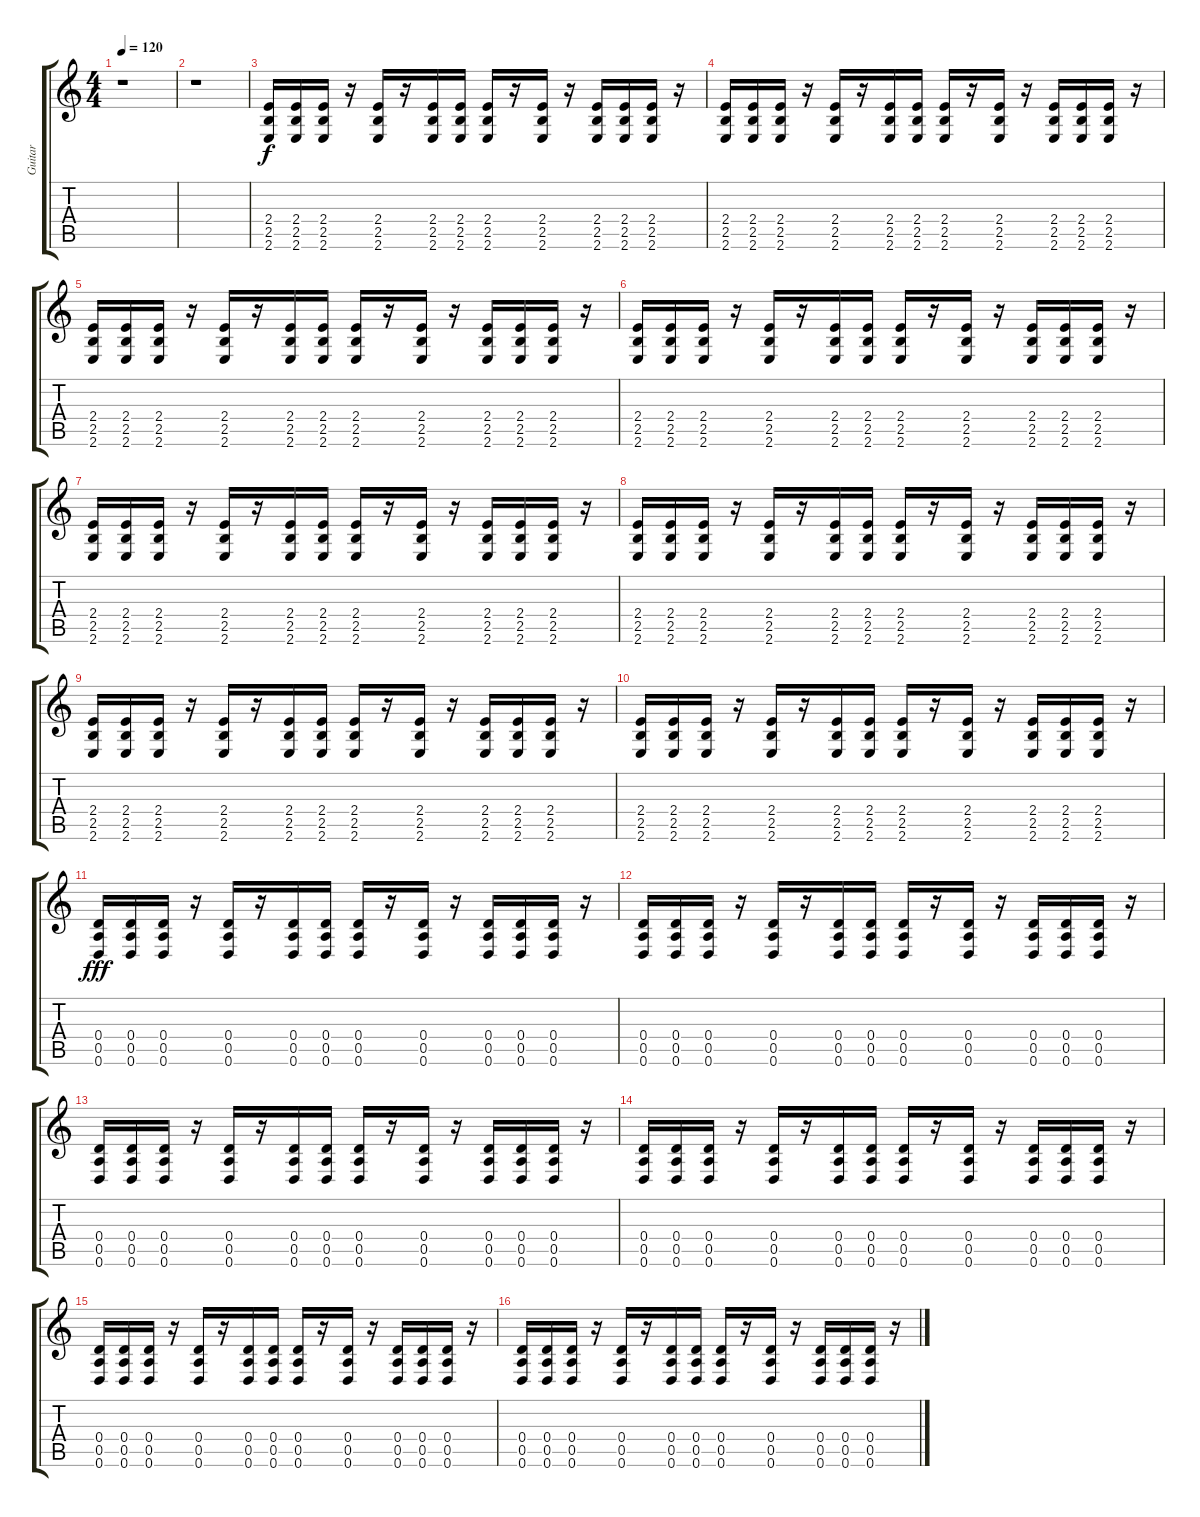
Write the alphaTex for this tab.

\track ("Guitar" "Guitar") {instrument distortionguitar}
\staff {score tabs}
\tuning (E4 B3 G3 D3 A2 D2) {hide}
\ts (4 4)
\tempo 120
\clef g2
\ks c
r.1{dy f} |
r.1 |
(2.4 2.5 2.6).16 (2.4 2.5 2.6).16 (2.4 2.5 2.6).16 r.16 (2.4 2.5 2.6).16 r.16 (2.4 2.5 2.6).16 (2.4 2.5 2.6).16 (2.4 2.5 2.6).16 r.16 (2.4 2.5 2.6).16 r.16 (2.4 2.5 2.6).16 (2.4 2.5 2.6).16 (2.4 2.5 2.6).16 r.16 |
(2.4 2.5 2.6).16 (2.4 2.5 2.6).16 (2.4 2.5 2.6).16 r.16 (2.4 2.5 2.6).16 r.16 (2.4 2.5 2.6).16 (2.4 2.5 2.6).16 (2.4 2.5 2.6).16 r.16 (2.4 2.5 2.6).16 r.16 (2.4 2.5 2.6).16 (2.4 2.5 2.6).16 (2.4 2.5 2.6).16 r.16 |
(2.4 2.5 2.6).16 (2.4 2.5 2.6).16 (2.4 2.5 2.6).16 r.16 (2.4 2.5 2.6).16 r.16 (2.4 2.5 2.6).16 (2.4 2.5 2.6).16 (2.4 2.5 2.6).16 r.16 (2.4 2.5 2.6).16 r.16 (2.4 2.5 2.6).16 (2.4 2.5 2.6).16 (2.4 2.5 2.6).16 r.16 |
(2.4 2.5 2.6).16 (2.4 2.5 2.6).16 (2.4 2.5 2.6).16 r.16 (2.4 2.5 2.6).16 r.16 (2.4 2.5 2.6).16 (2.4 2.5 2.6).16 (2.4 2.5 2.6).16 r.16 (2.4 2.5 2.6).16 r.16 (2.4 2.5 2.6).16 (2.4 2.5 2.6).16 (2.4 2.5 2.6).16 r.16 |
(2.4 2.5 2.6).16 (2.4 2.5 2.6).16 (2.4 2.5 2.6).16 r.16 (2.4 2.5 2.6).16 r.16 (2.4 2.5 2.6).16 (2.4 2.5 2.6).16 (2.4 2.5 2.6).16 r.16 (2.4 2.5 2.6).16 r.16 (2.4 2.5 2.6).16 (2.4 2.5 2.6).16 (2.4 2.5 2.6).16 r.16 |
(2.4 2.5 2.6).16 (2.4 2.5 2.6).16 (2.4 2.5 2.6).16 r.16 (2.4 2.5 2.6).16 r.16 (2.4 2.5 2.6).16 (2.4 2.5 2.6).16 (2.4 2.5 2.6).16 r.16 (2.4 2.5 2.6).16 r.16 (2.4 2.5 2.6).16 (2.4 2.5 2.6).16 (2.4 2.5 2.6).16 r.16 |
(2.4 2.5 2.6).16 (2.4 2.5 2.6).16 (2.4 2.5 2.6).16 r.16 (2.4 2.5 2.6).16 r.16 (2.4 2.5 2.6).16 (2.4 2.5 2.6).16 (2.4 2.5 2.6).16 r.16 (2.4 2.5 2.6).16 r.16 (2.4 2.5 2.6).16 (2.4 2.5 2.6).16 (2.4 2.5 2.6).16 r.16 |
(2.4 2.5 2.6).16 (2.4 2.5 2.6).16 (2.4 2.5 2.6).16 r.16 (2.4 2.5 2.6).16 r.16 (2.4 2.5 2.6).16 (2.4 2.5 2.6).16 (2.4 2.5 2.6).16 r.16 (2.4 2.5 2.6).16 r.16 (2.4 2.5 2.6).16 (2.4 2.5 2.6).16 (2.4 2.5 2.6).16 r.16 |
(0.4 0.5 0.6).16{dy fff} (0.4 0.5 0.6).16 (0.4 0.5 0.6).16 r.16 (0.4 0.5 0.6).16 r.16 (0.4 0.5 0.6).16 (0.4 0.5 0.6).16 (0.4 0.5 0.6).16 r.16 (0.4 0.5 0.6).16 r.16 (0.4 0.5 0.6).16 (0.4 0.5 0.6).16 (0.4 0.5 0.6).16 r.16 |
(0.4 0.5 0.6).16 (0.4 0.5 0.6).16 (0.4 0.5 0.6).16 r.16 (0.4 0.5 0.6).16 r.16 (0.4 0.5 0.6).16 (0.4 0.5 0.6).16 (0.4 0.5 0.6).16 r.16 (0.4 0.5 0.6).16 r.16 (0.4 0.5 0.6).16 (0.4 0.5 0.6).16 (0.4 0.5 0.6).16 r.16 |
(0.4 0.5 0.6).16 (0.4 0.5 0.6).16 (0.4 0.5 0.6).16 r.16 (0.4 0.5 0.6).16 r.16 (0.4 0.5 0.6).16 (0.4 0.5 0.6).16 (0.4 0.5 0.6).16 r.16 (0.4 0.5 0.6).16 r.16 (0.4 0.5 0.6).16 (0.4 0.5 0.6).16 (0.4 0.5 0.6).16 r.16 |
(0.4 0.5 0.6).16 (0.4 0.5 0.6).16 (0.4 0.5 0.6).16 r.16 (0.4 0.5 0.6).16 r.16 (0.4 0.5 0.6).16 (0.4 0.5 0.6).16 (0.4 0.5 0.6).16 r.16 (0.4 0.5 0.6).16 r.16 (0.4 0.5 0.6).16 (0.4 0.5 0.6).16 (0.4 0.5 0.6).16 r.16 |
(0.4 0.5 0.6).16 (0.4 0.5 0.6).16 (0.4 0.5 0.6).16 r.16 (0.4 0.5 0.6).16 r.16 (0.4 0.5 0.6).16 (0.4 0.5 0.6).16 (0.4 0.5 0.6).16 r.16 (0.4 0.5 0.6).16 r.16 (0.4 0.5 0.6).16 (0.4 0.5 0.6).16 (0.4 0.5 0.6).16 r.16 |
(0.4 0.5 0.6).16 (0.4 0.5 0.6).16 (0.4 0.5 0.6).16 r.16 (0.4 0.5 0.6).16 r.16 (0.4 0.5 0.6).16 (0.4 0.5 0.6).16 (0.4 0.5 0.6).16 r.16 (0.4 0.5 0.6).16 r.16 (0.4 0.5 0.6).16 (0.4 0.5 0.6).16 (0.4 0.5 0.6).16 r.16
